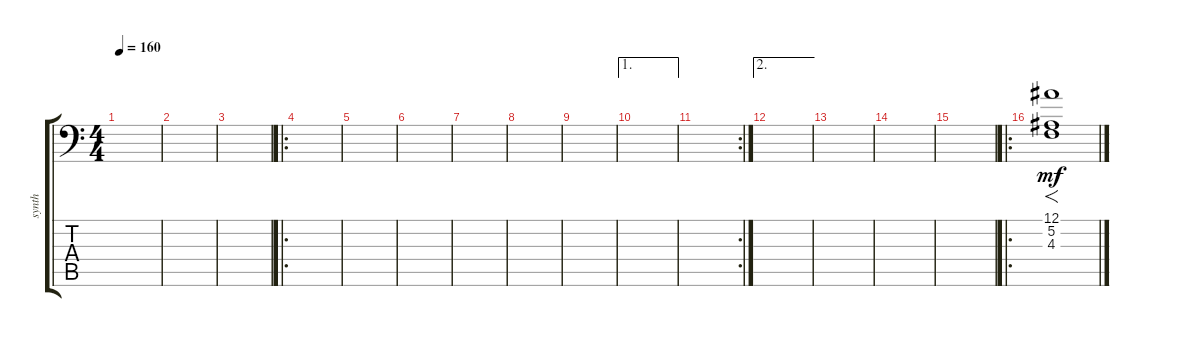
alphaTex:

\track ("synth" "synth") {instrument pad2warm}
\staff {score tabs}
\tuning (Bb3 F3 Db3 Ab2 Eb2 Bb1) {hide}
\ts (4 4)
\tempo 160
\clef f4
\ks c
|
|
|
\ro
|
|
|
|
|
|
\ae 1
|
\rc 2
|
\ae 2
|
|
|
|
\ro
(12.1 5.2 4.3).1{f dy mf}
